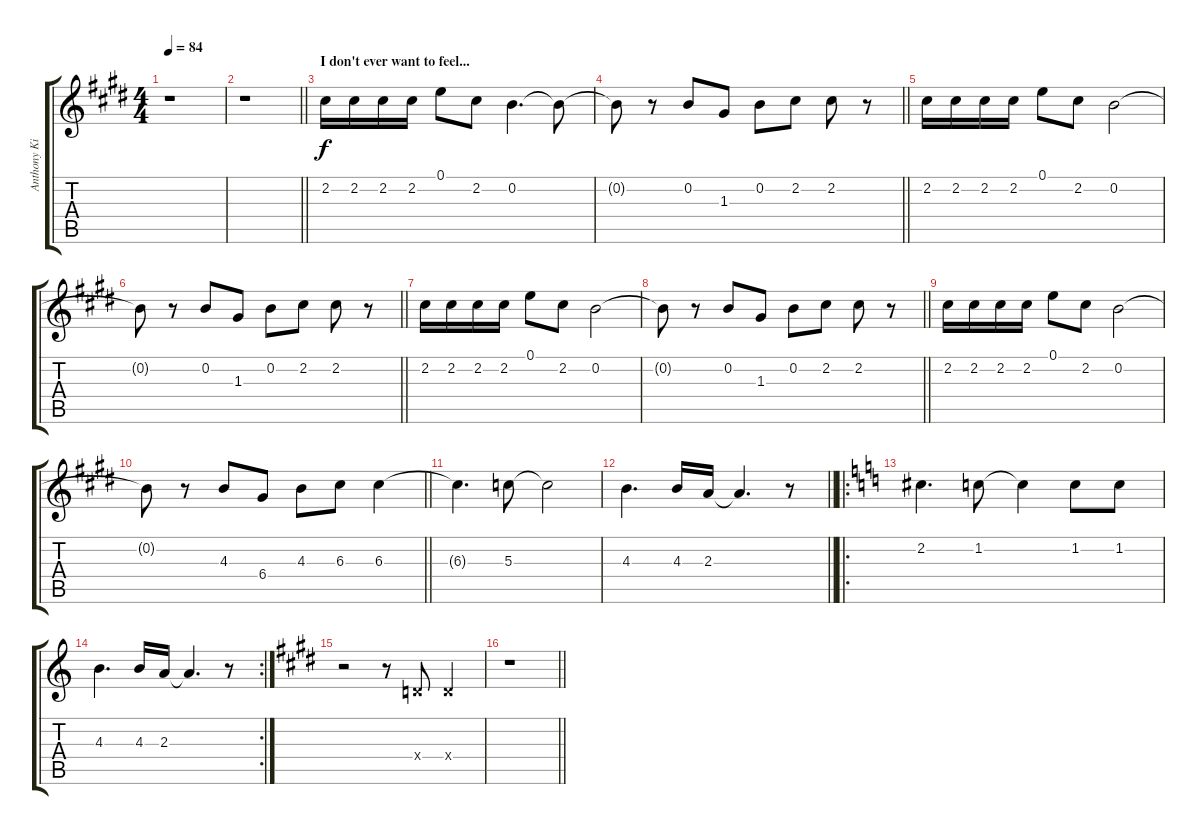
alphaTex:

\track ("Anthony Kiedis - Vocals" "Anthony Ki") {instrument contrabass}
\staff {score tabs}
\tuning (E4 B3 G3 D3 A2 E2) {hide}
\ts (4 4)
\tempo 84
\clef g2
\ks c#minor
r.1{dy f} |
\barLineRight lightlight
r.1 |
\section ("" "I don't ever want to feel...")
2.2.16 2.2.16 2.2.16 2.2.16 0.1.8 2.2.8 0.2.4{d} 0.2{t}.8 |
\barLineRight lightlight
0.2{t}.8 r.8 0.2.8 1.3.8 0.2.8 2.2.8 2.2.8 r.8 |
2.2.16 2.2.16 2.2.16 2.2.16 0.1.8 2.2.8 0.2.2 |
\barLineRight lightlight
0.2{t}.8 r.8 0.2.8 1.3.8 0.2.8 2.2.8 2.2.8 r.8 |
2.2.16 2.2.16 2.2.16 2.2.16 0.1.8 2.2.8 0.2.2 |
\barLineRight lightlight
0.2{t}.8 r.8 0.2.8 1.3.8 0.2.8 2.2.8 2.2.8 r.8 |
2.2.16 2.2.16 2.2.16 2.2.16 0.1.8 2.2.8 0.2.2 |
\barLineRight lightlight
0.2{t}.8 r.8 4.3.8 6.4.8 4.3.8 6.3.8 6.3.4 |
6.3{t}.4{d} 5.3.8 5.3{t}.2 |
\barLineRight lightlight
4.3.4{d} 4.3.16 2.3.16 2.3{t}.4{d} r.8 |
\ro
\ks c
2.2.4{d} 1.2.8 1.2{t}.4 1.2.8 1.2.8 |
\rc 2
4.3.4{d} 4.3.16 2.3.16 2.3{t}.4{d} r.8 |
\ks c#minor
r.2 r.8 0.4{x}.8 0.4{x}.4 |
\barLineRight lightlight
r.1
